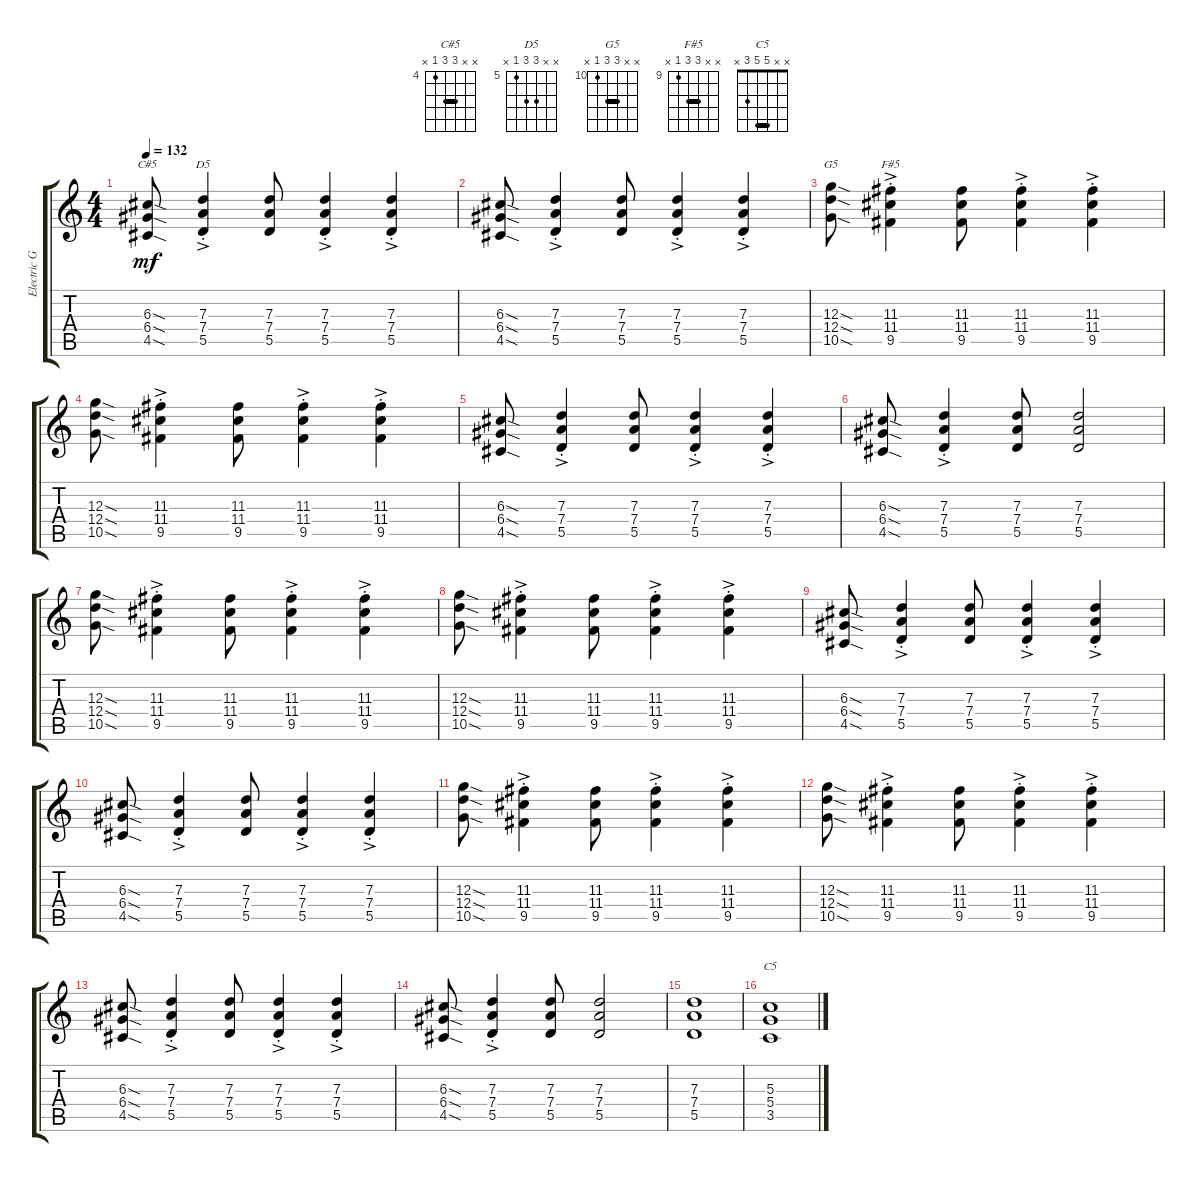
\track ("Electric Guitar" "Electric G") {instrument overdrivenguitar}
\staff {score tabs}
\tuning (E4 B3 G3 D3 A2 E2) {hide}
\chord ("C#5" x x 6 6 4 x) {firstfret 4 barre 6}
\chord ("D5" x x 7 7 5 x) {firstfret 5}
\chord ("G5" x x 12 12 10 x) {firstfret 10 barre 12}
\chord ("F#5" x x 11 11 9 x) {firstfret 9 barre 11}
\chord ("C5" x x 5 5 3 x) {barre 5}
\ts (4 4)
\tempo 132
\clef g2
\ks c
(6.3{sod} 6.4{sod} 4.5{sod}).8{ch "C#5" dy mf} (7.3{ac st} 7.4{ac st} 5.5{ac st}).4{ch "D5"} (7.3 7.4 5.5).8 (7.3{ac st} 7.4{ac st} 5.5{ac st}).4 (7.3{ac st} 7.4{ac st} 5.5{ac st}).4 |
(6.3{sod} 6.4{sod} 4.5{sod}).8 (7.3{ac st} 7.4{ac st} 5.5{ac st}).4 (7.3 7.4 5.5).8 (7.3{ac st} 7.4{ac st} 5.5{ac st}).4 (7.3{ac st} 7.4{ac st} 5.5{ac st}).4 |
(12.3{sod} 12.4{sod} 10.5{sod}).8{ch "G5"} (11.3{ac st} 11.4{ac st} 9.5{ac st}).4{ch "F#5"} (11.3 11.4 9.5).8 (11.3{ac st} 11.4{ac st} 9.5{ac st}).4 (11.3{ac st} 11.4{ac st} 9.5{ac st}).4 |
(12.3{sod} 12.4{sod} 10.5{sod}).8 (11.3{ac st} 11.4{ac st} 9.5{ac st}).4 (11.3 11.4 9.5).8 (11.3{ac st} 11.4{ac st} 9.5{ac st}).4 (11.3{ac st} 11.4{ac st} 9.5{ac st}).4 |
(6.3{sod} 6.4{sod} 4.5{sod}).8 (7.3{ac st} 7.4{ac st} 5.5{ac st}).4 (7.3 7.4 5.5).8 (7.3{ac st} 7.4{ac st} 5.5{ac st}).4 (7.3{ac st} 7.4{ac st} 5.5{ac st}).4 |
(6.3{sod} 6.4{sod} 4.5{sod}).8 (7.3{ac st} 7.4{ac st} 5.5{ac st}).4 (7.3 7.4 5.5).8 (7.3 7.4 5.5).2 |
(12.3{sod} 12.4{sod} 10.5{sod}).8 (11.3{ac st} 11.4{ac st} 9.5{ac st}).4 (11.3 11.4 9.5).8 (11.3{ac st} 11.4{ac st} 9.5{ac st}).4 (11.3{ac st} 11.4{ac st} 9.5{ac st}).4 |
(12.3{sod} 12.4{sod} 10.5{sod}).8 (11.3{ac st} 11.4{ac st} 9.5{ac st}).4 (11.3 11.4 9.5).8 (11.3{ac st} 11.4{ac st} 9.5{ac st}).4 (11.3{ac st} 11.4{ac st} 9.5{ac st}).4 |
(6.3{sod} 6.4{sod} 4.5{sod}).8 (7.3{ac st} 7.4{ac st} 5.5{ac st}).4 (7.3 7.4 5.5).8 (7.3{ac st} 7.4{ac st} 5.5{ac st}).4 (7.3{ac st} 7.4{ac st} 5.5{ac st}).4 |
(6.3{sod} 6.4{sod} 4.5{sod}).8 (7.3{ac st} 7.4{ac st} 5.5{ac st}).4 (7.3 7.4 5.5).8 (7.3{ac st} 7.4{ac st} 5.5{ac st}).4 (7.3{ac st} 7.4{ac st} 5.5{ac st}).4 |
(12.3{sod} 12.4{sod} 10.5{sod}).8 (11.3{ac st} 11.4{ac st} 9.5{ac st}).4 (11.3 11.4 9.5).8 (11.3{ac st} 11.4{ac st} 9.5{ac st}).4 (11.3{ac st} 11.4{ac st} 9.5{ac st}).4 |
(12.3{sod} 12.4{sod} 10.5{sod}).8 (11.3{ac st} 11.4{ac st} 9.5{ac st}).4 (11.3 11.4 9.5).8 (11.3{ac st} 11.4{ac st} 9.5{ac st}).4 (11.3{ac st} 11.4{ac st} 9.5{ac st}).4 |
(6.3{sod} 6.4{sod} 4.5{sod}).8 (7.3{ac st} 7.4{ac st} 5.5{ac st}).4 (7.3 7.4 5.5).8 (7.3{ac st} 7.4{ac st} 5.5{ac st}).4 (7.3{ac st} 7.4{ac st} 5.5{ac st}).4 |
(6.3{sod} 6.4{sod} 4.5{sod}).8 (7.3{ac st} 7.4{ac st} 5.5{ac st}).4 (7.3 7.4 5.5).8 (7.3 7.4 5.5).2 |
(7.3 7.4 5.5).1 |
(5.3 5.4 3.5).1{ch "C5"}
